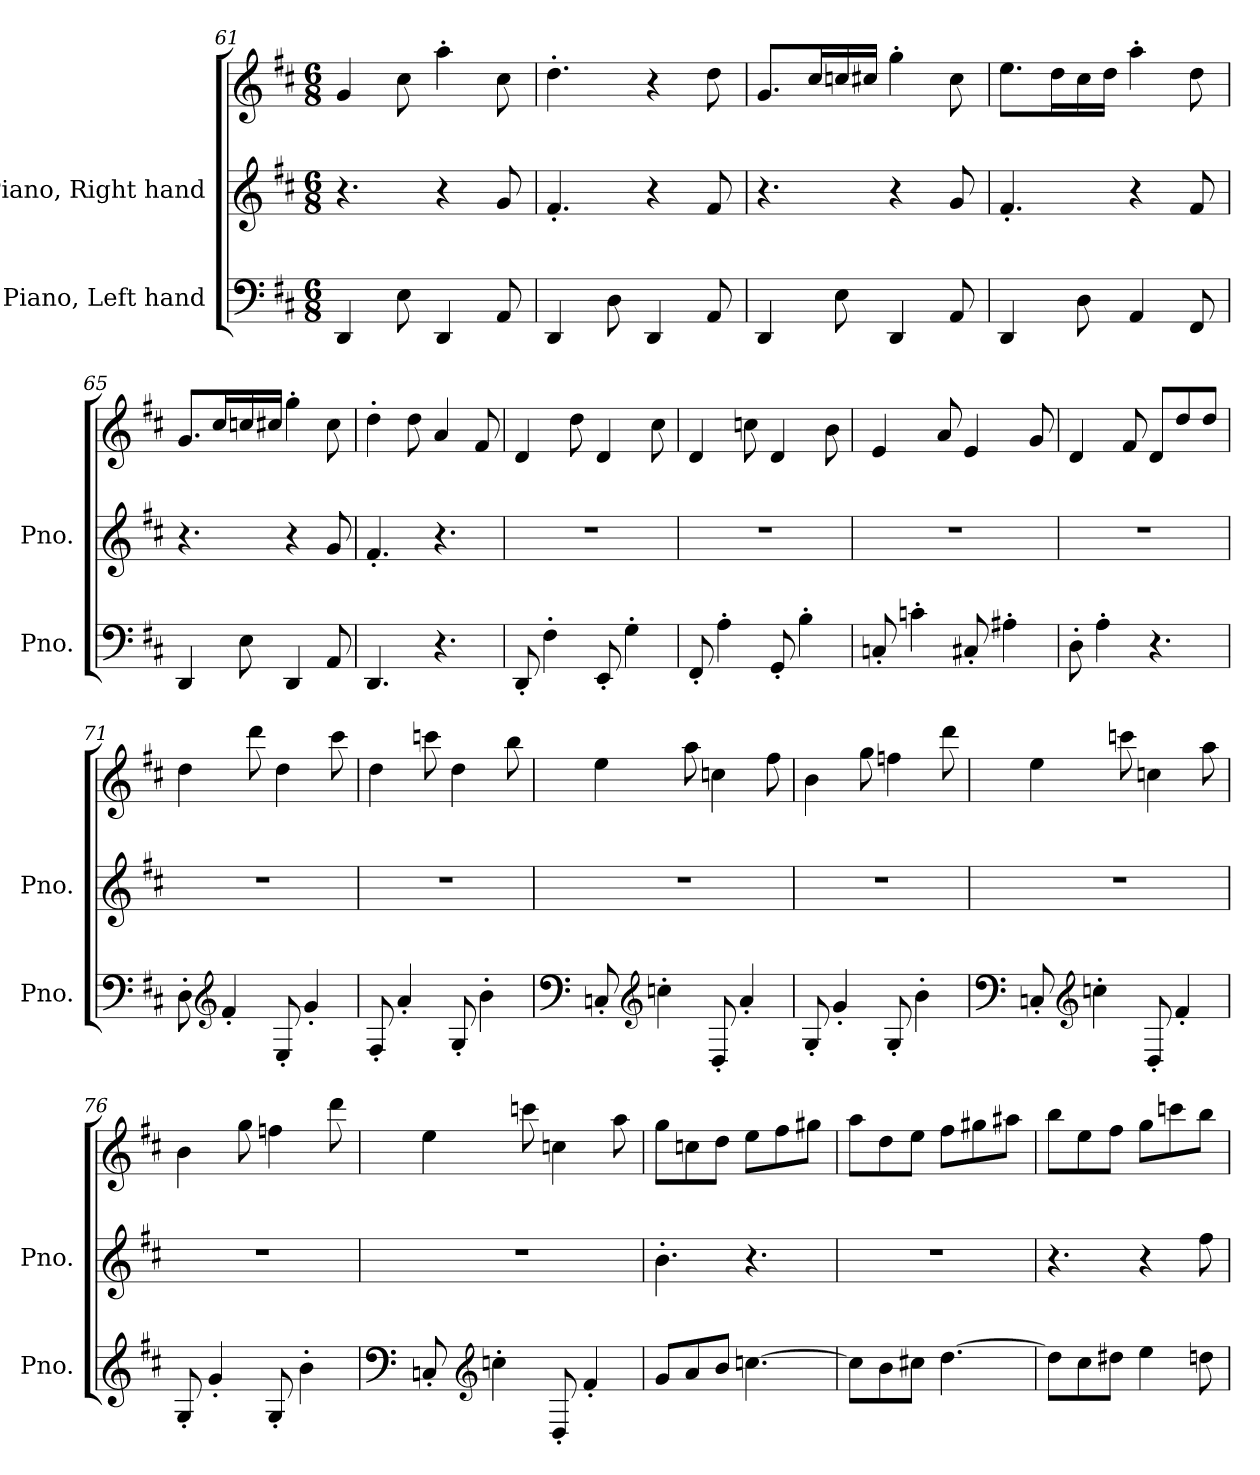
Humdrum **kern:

**kern	**kern	**kern
*part2	*part1	*part1
*staff3	*staff2	*staff1
*I"Piano, Left hand	*I"Piano, Right hand	*
*I'Pno.	*I'Pno.	*
*clefF4	*clefG2	*clefG2
*k[f#c#]	*k[f#c#]	*k[f#c#]
*M6/8	*M6/8	*M6/8
=61	=61	=61
4DD/	4.r	4g/
8E\	.	8cc#\
4DD/	4r	4aa'\
8AA/	8g/	8cc#\
=62	=62	=62
4DD/	4.f#'/	4.dd'\
8D\	.	.
4DD/	4r	4r
8AA/	8f#/	8dd\
!!LO:LB:g=z
=63	=63	=63
4DD/	4.r	8.g/L
.	.	16cc#/L
8E\	.	16ccn/
.	.	16cc#X/JJ
4DD/	4r	4gg'\
8AA/	8g/	8cc#\
=64	=64	=64
4DD/	4.f#'/	8.ee\L
.	.	16dd\L
8D\	.	16cc#\
.	.	16dd\JJ
4AA/	4r	4aa'\
8FF#/	8f#/	8dd\
=65	=65	=65
4DD/	4.r	8.g/L
.	.	16cc#/L
8E\	.	16ccn/
.	.	16cc#X/JJ
4DD/	4r	4gg'\
8AA/	8g/	8cc#\
=66	=66	=66
4.DD/	4.f#'/	4dd'\
.	.	8dd\
4.r	4.r	4a/
.	.	8f#/
=67	=67	=67
8DD'/	2.r	4d/
4F#'\	.	.
.	.	8dd\
8EE'/	.	4d/
4G'\	.	.
.	.	8cc#\
!!LO:PB:g=z
=68	=68	=68
8FF#'/	2.r	4d/
4A'\	.	.
.	.	8ccn\
8GG'/	.	4d/
4B'\	.	.
.	.	8b\
=69	=69	=69
8Cn'/	2.r	4e/
4cn'\	.	.
.	.	8a/
8C#X'/	.	4e/
4A#X'\	.	.
.	.	8g/
=70	=70	=70
8D'\	2.r	4d/
4A'\	.	.
.	.	8f#/
4.r	.	8d/L
.	.	8dd/
.	.	8dd/J
=71	=71	=71
8D'\	2.r	4dd\
*clefG2	*	*
4f#'/	.	.
.	.	8ddd\
8E'/	.	4dd\
4g'/	.	.
.	.	8ccc#\
=72	=72	=72
8F#'/	2.r	4dd\
4a'/	.	.
.	.	8cccn\
8G'/	.	4dd\
4b'\	.	.
.	.	8bb\
!!LO:LB:g=z
=73	=73	=73
*clefF4	*	*
8Cn'/	2.r	4ee\
*clefG2	*	*
4ccn'\	.	.
.	.	8aa\
8D'/	.	4ccn\
4a'/	.	.
.	.	8ff#\
=74	=74	=74
8G'/	2.r	4b\
4g'/	.	.
.	.	8gg\
8G'/	.	4ffn\
4b'\	.	.
.	.	8ddd\
=75	=75	=75
*clefF4	*	*
8Cn'/	2.r	4ee\
*clefG2	*	*
4ccn'\	.	.
.	.	8cccn\
8D'/	.	4ccn\
4f#'/	.	.
.	.	8aa\
=76	=76	=76
8G'/	2.r	4b\
4g'/	.	.
.	.	8gg\
8G'/	.	4ffn\
4b'\	.	.
.	.	8ddd\
!!LO:LB:g=z
=77	=77	=77
*clefF4	*	*
8Cn'/	2.r	4ee\
*clefG2	*	*
4ccn'\	.	.
.	.	8cccn\
8D'/	.	4ccn\
4f#'/	.	.
.	.	8aa\
=78	=78	=78
8g/L	4.b'\	8gg\L
8a/	.	8ccn\
8b/J	.	8dd\J
[4.ccn\	4.r	8ee\L
.	.	8ff#\
.	.	8gg#X\J
=79	=79	=79
8cc\L]	2.r	8aa\L
8b\	.	8dd\
8cc#X\J	.	8ee\J
[4.dd\	.	8ff#\L
.	.	8gg#X\
.	.	8aa#X\J
=80	=80	=80
8dd\L]	4.r	8bb\L
8cc#\	.	8ee\
8dd#X\J	.	8ff#\J
4ee\	4r	8gg\L
.	.	8cccn\
8ddn\	8ff#\	8bb\J
=	=	=
*-	*-	*-
